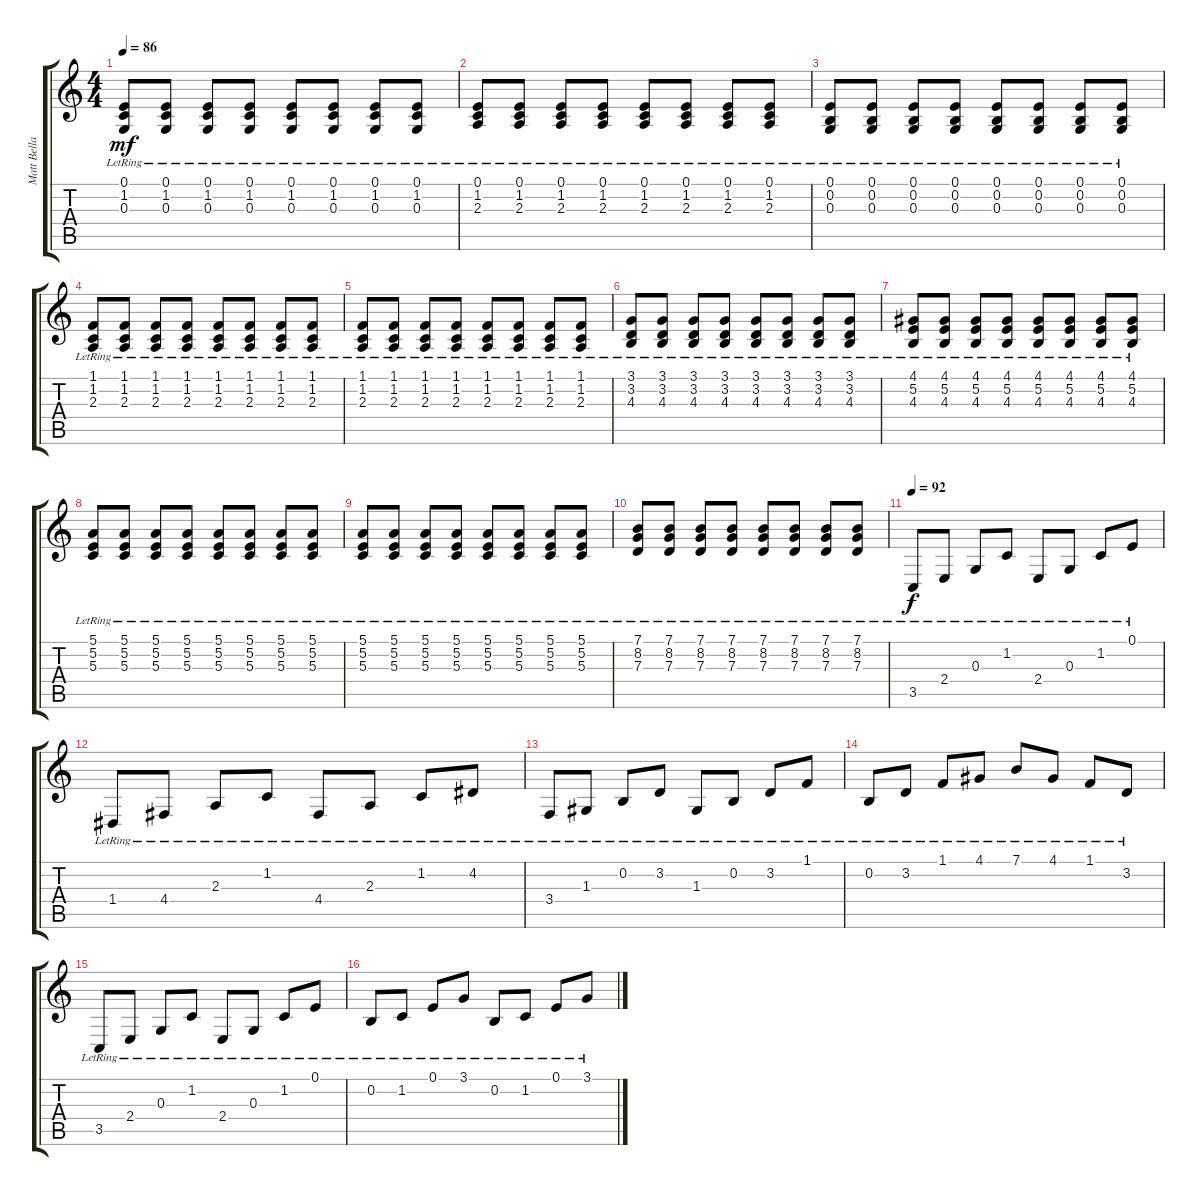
\track ("Matt Bellamy" "Matt Bella") {instrument acousticgrandpiano}
\staff {score tabs}
\tuning (E4 B3 G3 D3 A2 E2) {hide}
\ts (4 4)
\tempo 86
\clef g2
\ks c
(0.1 1.2{lr} 0.3{lr}).8{dy mf} (0.1 1.2{lr} 0.3{lr}).8 (0.1 1.2{lr} 0.3{lr}).8 (0.1 1.2{lr} 0.3{lr}).8 (0.1 1.2{lr} 0.3{lr}).8 (0.1 1.2{lr} 0.3{lr}).8 (0.1 1.2{lr} 0.3{lr}).8 (0.1 1.2{lr} 0.3{lr}).8 |
(0.1 1.2{lr} 2.3).8 (0.1 1.2{lr} 2.3{lr}).8 (0.1 1.2{lr} 2.3{lr}).8 (0.1 1.2{lr} 2.3{lr}).8 (0.1 1.2{lr} 2.3{lr}).8 (0.1 1.2{lr} 2.3{lr}).8 (0.1 1.2{lr} 2.3{lr}).8 (0.1 1.2{lr} 2.3{lr}).8 |
(0.1 0.2{lr} 0.3{lr}).8 (0.1 0.2{lr} 0.3{lr}).8 (0.1 0.2{lr} 0.3{lr}).8 (0.1 0.2{lr} 0.3{lr}).8 (0.1 0.2{lr} 0.3).8 (0.1 0.2{lr} 0.3{lr}).8 (0.1 0.2{lr} 0.3{lr}).8 (0.1 0.2{lr} 0.3{lr}).8 |
(1.1{lr} 1.2{lr} 2.3{lr}).8 (1.1{lr} 1.2{lr} 2.3{lr}).8 (1.1{lr} 1.2{lr} 2.3{lr}).8 (1.1{lr} 1.2{lr} 2.3{lr}).8 (1.1{lr} 1.2{lr} 2.3{lr}).8 (1.1{lr} 1.2{lr} 2.3{lr}).8 (1.1{lr} 1.2{lr} 2.3{lr}).8 (1.1{lr} 1.2{lr} 2.3{lr}).8 |
(1.1{lr} 1.2{lr} 2.3{lr}).8 (1.1{lr} 1.2{lr} 2.3{lr}).8 (1.1{lr} 1.2{lr} 2.3{lr}).8 (1.1{lr} 1.2{lr} 2.3{lr}).8 (1.1{lr} 1.2{lr} 2.3{lr}).8 (1.1{lr} 1.2{lr} 2.3{lr}).8 (1.1{lr} 1.2{lr} 2.3{lr}).8 (1.1{lr} 1.2{lr} 2.3{lr}).8 |
(3.1{lr} 3.2{lr} 4.3{lr}).8 (3.1{lr} 3.2{lr} 4.3{lr}).8 (3.1{lr} 3.2{lr} 4.3{lr}).8 (3.1{lr} 3.2{lr} 4.3{lr}).8 (3.1{lr} 3.2{lr} 4.3{lr}).8 (3.1{lr} 3.2{lr} 4.3{lr}).8 (3.1{lr} 3.2{lr} 4.3{lr}).8 (3.1{lr} 3.2{lr} 4.3{lr}).8 |
(4.1{lr} 5.2{lr} 4.3{lr}).8 (4.1{lr} 5.2{lr} 4.3{lr}).8 (4.1{lr} 5.2{lr} 4.3{lr}).8 (4.1{lr} 5.2{lr} 4.3{lr}).8 (4.1{lr} 5.2{lr} 4.3{lr}).8 (4.1{lr} 5.2{lr} 4.3{lr}).8 (4.1{lr} 5.2{lr} 4.3{lr}).8 (4.1{lr} 5.2{lr} 4.3{lr}).8 |
(5.1{lr} 5.2{lr} 5.3{lr}).8 (5.1{lr} 5.2{lr} 5.3{lr}).8 (5.1{lr} 5.2{lr} 5.3{lr}).8 (5.1{lr} 5.2{lr} 5.3{lr}).8 (5.1{lr} 5.2{lr} 5.3{lr}).8 (5.1{lr} 5.2{lr} 5.3{lr}).8 (5.1{lr} 5.2{lr} 5.3{lr}).8 (5.1{lr} 5.2{lr} 5.3{lr}).8 |
(5.1{lr} 5.2{lr} 5.3{lr}).8 (5.1{lr} 5.2{lr} 5.3{lr}).8 (5.1{lr} 5.2{lr} 5.3{lr}).8 (5.1{lr} 5.2{lr} 5.3{lr}).8 (5.1{lr} 5.2{lr} 5.3{lr}).8 (5.1{lr} 5.2{lr} 5.3{lr}).8 (5.1{lr} 5.2{lr} 5.3{lr}).8 (5.1{lr} 5.2{lr} 5.3{lr}).8 |
(7.1{lr} 8.2{lr} 7.3{lr}).8 (7.1{lr} 8.2{lr} 7.3{lr}).8 (7.1{lr} 8.2{lr} 7.3{lr}).8 (7.1{lr} 8.2{lr} 7.3{lr}).8 (7.1{lr} 8.2{lr} 7.3{lr}).8 (7.1{lr} 8.2{lr} 7.3{lr}).8 (7.1{lr} 8.2{lr} 7.3{lr}).8 (7.1{lr} 8.2{lr} 7.3{lr}).8 |
\tempo 92
3.5{lr}.8{dy f} 2.4{lr}.8 0.3{lr}.8 1.2{lr}.8 2.4{lr}.8 0.3{lr}.8 1.2{lr}.8 0.1{lr}.8 |
1.4{lr}.8 4.4{lr}.8 2.3{lr}.8 1.2{lr}.8 4.4{lr}.8 2.3{lr}.8 1.2{lr}.8 4.2{lr}.8 |
3.4{lr}.8 1.3{lr}.8 0.2{lr}.8 3.2{lr}.8 1.3{lr}.8 0.2{lr}.8 3.2{lr}.8 1.1{lr}.8 |
0.2{lr}.8 3.2{lr}.8 1.1{lr}.8 4.1{lr}.8 7.1{lr}.8 4.1{lr}.8 1.1{lr}.8 3.2{lr}.8 |
3.5{lr}.8 2.4{lr}.8 0.3{lr}.8 1.2{lr}.8 2.4{lr}.8 0.3{lr}.8 1.2{lr}.8 0.1{lr}.8 |
0.2{lr}.8 1.2{lr}.8 0.1{lr}.8 3.1{lr}.8 0.2{lr}.8 1.2{lr}.8 0.1{lr}.8 3.1{lr}.8
